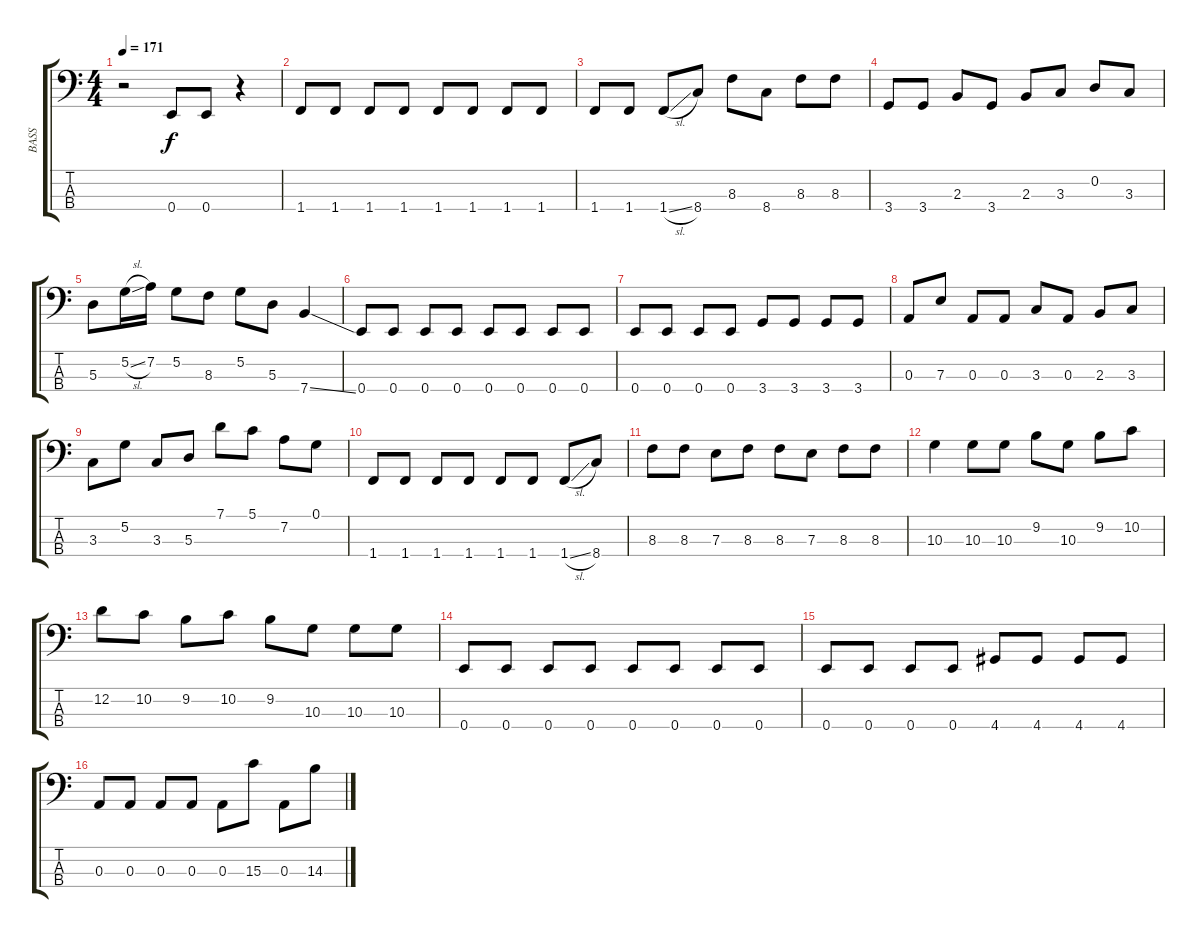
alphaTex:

\track ("BASS" "BASS") {instrument electricbassfinger}
\staff {score tabs}
\tuning (G2 D2 A1 E1) {hide}
\ts (4 4)
\tempo 171
\clef f4
\ks c
r.2{dy f} 0.4.8 0.4.8 r.4 |
1.4.8 1.4.8 1.4.8 1.4.8 1.4.8 1.4.8 1.4.8 1.4.8 |
1.4.8 1.4.8 1.4{sl}.8 8.4.8 8.3.8 8.4.8 8.3.8 8.3.8 |
3.4.8 3.4.8 2.3.8 3.4.8 2.3.8 3.3.8 0.2.8 3.3.8 |
5.3.8 5.2{sl}.16 7.2.16 5.2.8 8.3.8 5.2.8 5.3.8 7.4{ss}.4 |
0.4.8 0.4.8 0.4.8 0.4.8 0.4.8 0.4.8 0.4.8 0.4.8 |
0.4.8 0.4.8 0.4.8 0.4.8 3.4.8 3.4.8 3.4.8 3.4.8 |
0.3.8 7.3.8 0.3.8 0.3.8 3.3.8 0.3.8 2.3.8 3.3.8 |
3.3.8 5.2.8 3.3.8 5.3.8 7.1.8 5.1.8 7.2.8 0.1.8 |
1.4.8 1.4.8 1.4.8 1.4.8 1.4.8 1.4.8 1.4{sl}.8 8.4.8 |
8.3.8 8.3.8 7.3.8 8.3.8 8.3.8 7.3.8 8.3.8 8.3.8 |
10.3.4 10.3.8 10.3.8 9.2.8 10.3.8 9.2.8 10.2.8 |
12.2.8 10.2.8 9.2.8 10.2.8 9.2.8 10.3.8 10.3.8 10.3.8 |
0.4.8 0.4.8 0.4.8 0.4.8 0.4.8 0.4.8 0.4.8 0.4.8 |
0.4.8 0.4.8 0.4.8 0.4.8 4.4.8 4.4.8 4.4.8 4.4.8 |
0.3.8 0.3.8 0.3.8 0.3.8 0.3.8 15.3.8 0.3.8 14.3.8
